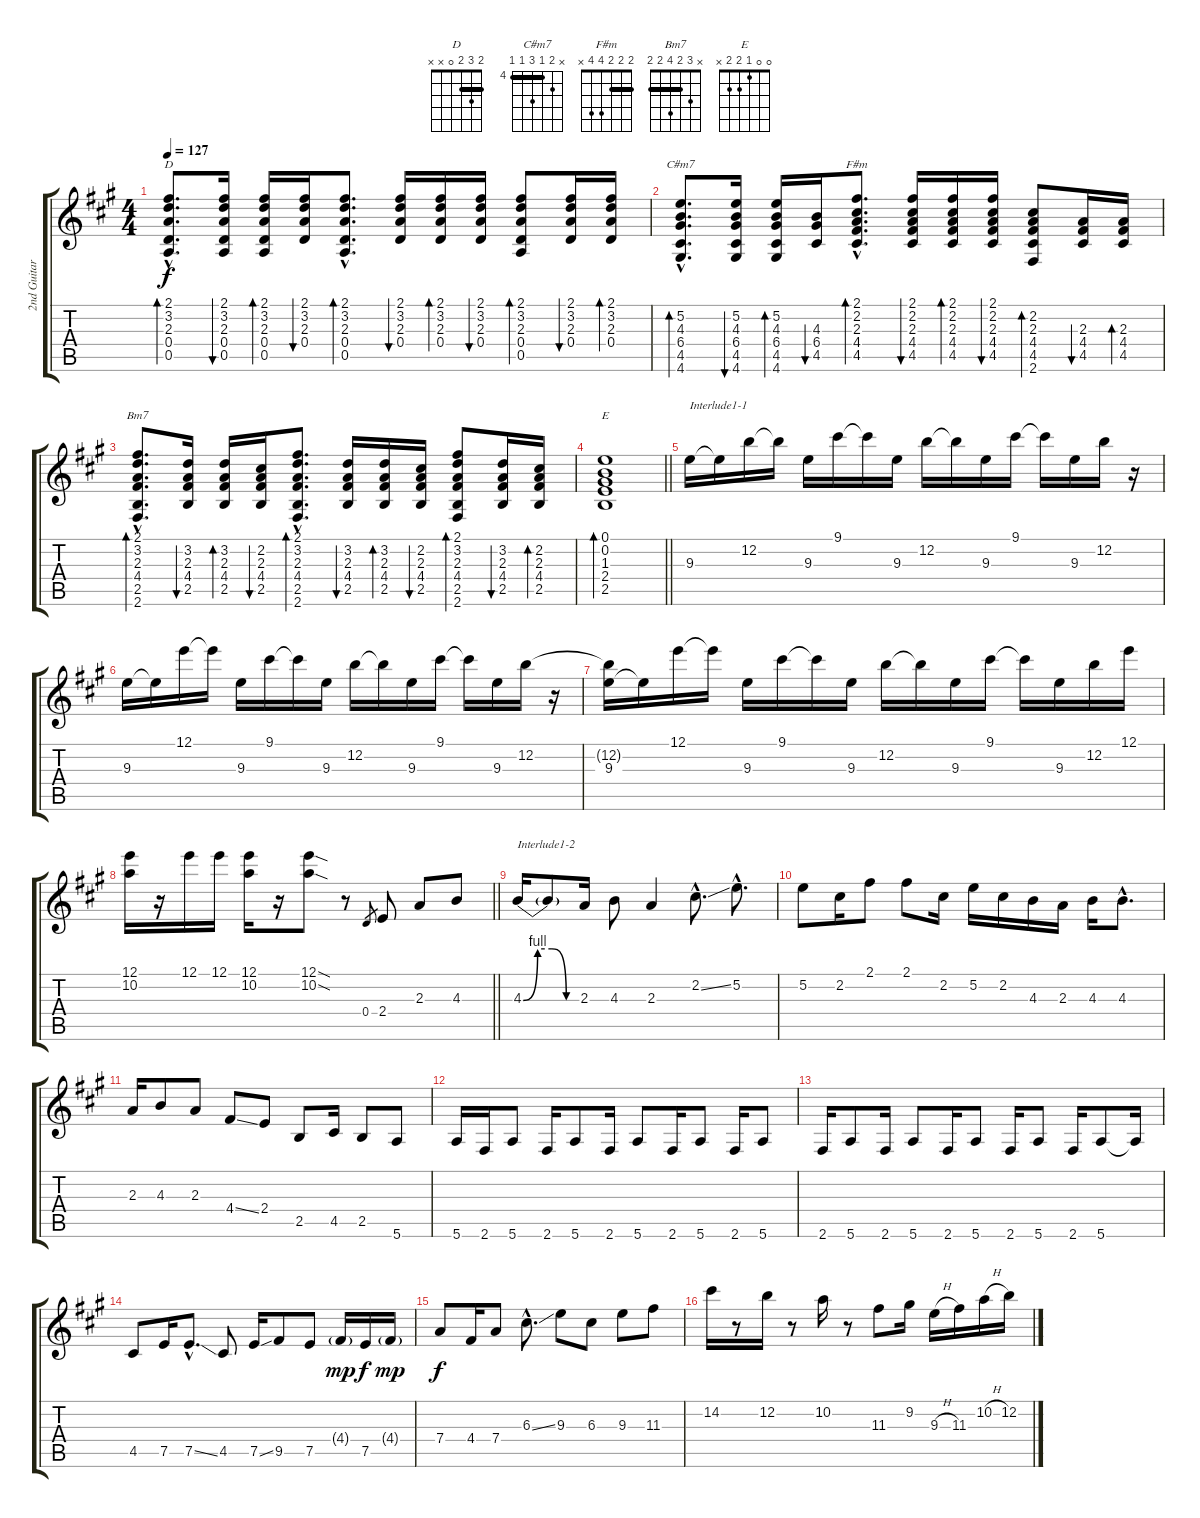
\track ("2nd Guitar" "2nd Guitar") {instrument acousticguitarsteel}
\staff {score tabs}
\tuning (E4 B3 G3 D3 A2 E2) {hide}
\chord ("D" 2 3 2 0 x x) {barre 2}
\chord ("C#m7" x 5 4 6 4 4) {firstfret 4 barre 4}
\chord ("F#m" 2 2 2 4 4 x) {barre 2}
\chord ("Bm7" x 3 2 4 2 2) {barre 2}
\chord ("E" 0 0 1 2 2 x)
\ts (4 4)
\tempo 127
\clef g2
\ks a
(2.1{hac} 3.2 2.3{hac} 0.4{hac} 0.5{hac}).8{d bd 60 ch "D" dy f} (2.1 3.2 2.3 0.4 0.5).16{bu 60} (2.1 3.2 2.3 0.4 0.5).16{bd 60} (2.1 3.2 2.3 0.4).16{bu 60} (2.1{hac} 3.2{hac} 2.3{hac} 0.4{hac} 0.5{hac}).8{d bd 60} (2.1 3.2 2.3 0.4).16{bu 60} (2.1 3.2 2.3 0.4).16{bd 60} (2.1 3.2 2.3 0.4).16{bu 60} (2.1 3.2 2.3 0.4 0.5).8{bd 60} (2.1 3.2 2.3 0.4).16{bu 60} (2.1 3.2 2.3 0.4).16{bd 60} |
(5.2 4.3{hac} 6.4{hac} 4.5{hac} 4.6{hac}).8{d bd 60 ch "C#m7"} (5.2 4.3 6.4 4.5 4.6).16{bu 60} (5.2 4.3 6.4 4.5 4.6).16{bd 60} (4.3 6.4 4.5).16{bu 60} (2.1{hac} 2.2{hac} 2.3{hac} 4.4{hac} 4.5{hac}).8{d bd 60 ch "F#m"} (2.1 2.2 2.3 4.4 4.5).16{bu 60} (2.1 2.2 2.3 4.4 4.5).16{bd 60} (2.1 2.2 2.3 4.4 4.5).16{bu 60} (2.2 2.3 4.4 4.5 2.6).8{bd 60} (2.3 4.4 4.5).16{bu 60} (2.3 4.4 4.5).16{bd 60} |
(2.1{hac} 3.2 2.3{hac} 4.4{hac} 2.5{hac} 2.6{hac}).8{d bd 60 ch "Bm7"} (3.2 2.3 4.4 2.5).16{bu 60} (3.2 2.3 4.4 2.5).16{bd 60} (2.2 2.3 4.4 2.5).16{bu 60} (2.1{hac} 3.2 2.3{hac} 4.4{hac} 2.5{hac} 2.6{hac}).8{d bd 60} (3.2 2.3 4.4 2.5).16{bu 60} (3.2 2.3 4.4 2.5).16{bd 60} (2.2 2.3 4.4 2.5).16{bu 60} (2.1 3.2 2.3 4.4 2.5 2.6).8{bd 60} (3.2 2.3 4.4 2.5).16{bu 60} (2.2 2.3 4.4 2.5).16{bd 60} |
\barLineRight lightlight
(0.1 0.2 1.3 2.4 2.5).1{bd 60 ch "E"} |
9.3.16{txt "Interlude1-1" volume 10} 9.3{t}.16 12.2.16 12.2{t}.16 9.3.16 9.1.16 9.1{t}.16 9.3.16 12.2.16 12.2{t}.16 9.3.16 9.1.16 9.1{t}.16 9.3.16 12.2.16 r.16 |
9.3.16 9.3{t}.16 12.1.16 12.1{t}.16 9.3.16 9.1.16 9.1{t}.16 9.3.16 12.2.16 12.2{t}.16 9.3.16 9.1.16 9.1{t}.16 9.3.16 12.2.16 r.16 |
(12.2{t} 9.3).16 9.3{t}.16 12.1.16 12.1{t}.16 9.3.16 9.1.16 9.1{t}.16 9.3.16 12.2.16 12.2{t}.16 9.3.16 9.1.16 9.1{t}.16 9.3.16 12.2.16 12.1.16 |
\barLineRight lightlight
(12.1 10.2).16 r.16 12.1.16 12.1.16 (12.1 10.2).16 r.16 (12.1{sod} 10.2{sod}).8 r.8 0.4.8{gr} 2.4.8{volume 16} 2.3.8 4.3.8 |
4.3{be (custom 0 0 15 4 30 4 45 0 60 0)}.16{txt "Interlude1-2"} 4.3{t}.8 2.3.16 4.3.8 2.3.4 2.2{ss hac}.8{d} 5.2{hac}.8{d} |
5.2.8 2.2.16 2.1.8 2.1.8 2.2.16 5.2.16 2.2.16 4.3.16 2.3.16 4.3.16 4.3{hac}.8{d} |
2.3.16 4.3.8 2.3.8 4.4{ss}.8 2.4.8 2.5.8 4.5.16 2.5.8 5.6.8 |
5.6.16 2.6.16 5.6.8 2.6.16 5.6.8 2.6.16 5.6.8 2.6.16 5.6.8 2.6.16 5.6.8 |
2.6.16 5.6.8 2.6.16 5.6.8 2.6.16 5.6.8 2.6.16 5.6.8 2.6.16 5.6.8 5.6{t}.16 |
4.5.8 7.5.16 7.5{ss hac}.8{d} 4.5.8 7.5{ss}.16 9.5.8 7.5.8 4.4{g}.16{dy mp} 7.5.16{dy f} 4.4{g}.16{dy mp} |
7.4.8{dy f} 4.4.16 7.4.8 6.3{ss hac}.8{d} 9.3.8 6.3.8 9.3.8 11.3.8 |
14.2.16 r.8 12.2.16 r.8 10.2.16 r.8 11.3.8 9.2.16 9.3{h}.16 11.3.16 10.2{h}.16 12.2.16
